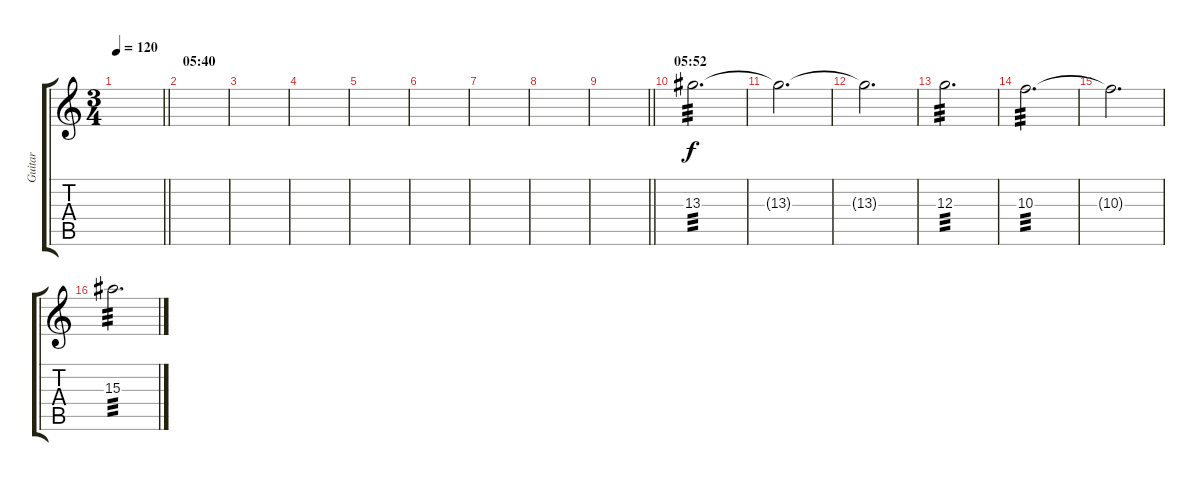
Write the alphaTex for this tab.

\track ("Guitar" "Guitar") {instrument overdrivenguitar}
\staff {score tabs}
\tuning (E4 B3 G3 D3 A2 E2) {hide}
\ts (3 4)
\tempo 120
\clef g2
\barLineRight lightlight
\ks c
|
\section ("" "05:40")
|
|
|
|
|
|
|
\barLineRight lightlight
|
\section ("" "05:52")
13.3.2{d tp 3 volume 16} |
13.3{t}.2{d} |
13.3{t}.2{d} |
12.3.2{d tp 3} |
10.3.2{d tp 3} |
10.3{t}.2{d} |
15.3.2{d tp 3}
